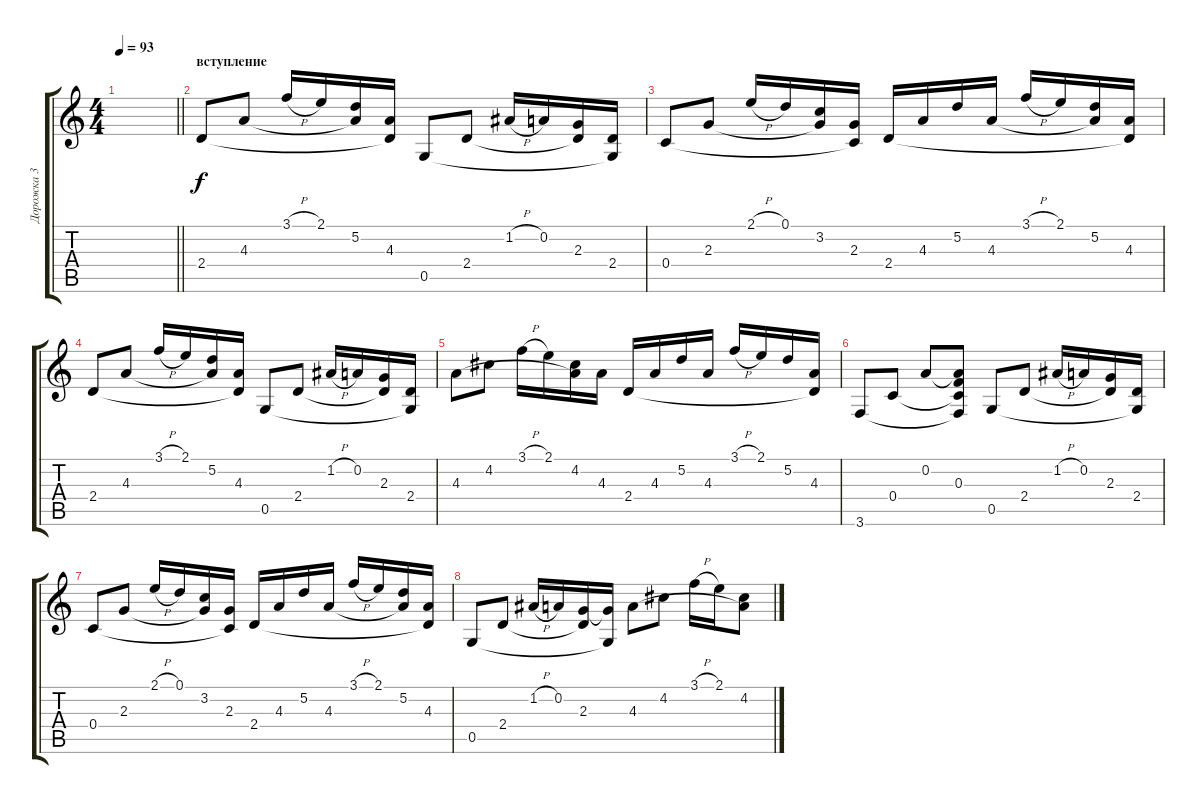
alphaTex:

\track ("Дорожка 3" "Дорожка 3") {instrument electricguitarclean}
\staff {score tabs}
\tuning (D4 A3 F3 C3 G2 D2) {hide}
\ts (4 4)
\tempo 93
\clef g2
\barLineRight lightlight
\ks c
|
\section ("" "вступление")
2.4.8 4.3.8 3.1{h}.16 2.1.16 (5.2 4.3{t}).16 (4.3 2.4{t}).16 0.5.8 2.4.8 1.2{h}.16 0.2.16 (2.3 2.4{t}).16 (2.4 0.5{t}).16 |
0.4.8 2.3.8 2.1{h}.16 0.1.16 (3.2 2.3{t}).16 (2.3 0.4{t}).16 2.4.16 4.3.16 5.2.16 4.3.16 3.1{h}.16 2.1.16 (5.2 4.3{t}).16 (4.3 2.4{t}).16 |
2.4.8 4.3.8 3.1{h}.16 2.1.16 (5.2 4.3{t}).16 (4.3 2.4{t}).16 0.5.8 2.4.8 1.2{h}.16 0.2.16 (2.3 2.4{t}).16 (2.4 0.5{t}).16 |
4.3.8 4.2.8 3.1{h}.16 2.1.16 (4.2 4.3{t}).16 4.3.16 2.4.16 4.3.16 5.2.16 4.3.16 3.1{h}.16 2.1.16 5.2.16 (4.3 2.4{t}).16 |
3.6.8 0.4.8 0.2.8 (0.2{t} 0.3 0.4{t} 3.6{t}).8 0.5.8 2.4.8 1.2{h}.16 0.2.16 (2.3 2.4{t}).16 (2.4 0.5{t}).16 |
0.4.8 2.3.8 2.1{h}.16 0.1.16 (3.2 2.3{t}).16 (2.3 0.4{t}).16 2.4.16 4.3.16 5.2.16 4.3.16 3.1{h}.16 2.1.16 (5.2 4.3{t}).16 (4.3 2.4{t}).16 |
0.5.8 2.4.8 1.2{h}.16 0.2.16 (2.3 2.4{t}).16 (2.3{t} 0.5{t}).16 4.3.8 4.2.8 3.1{h}.16 2.1.16 (4.2 4.3{t}).8
